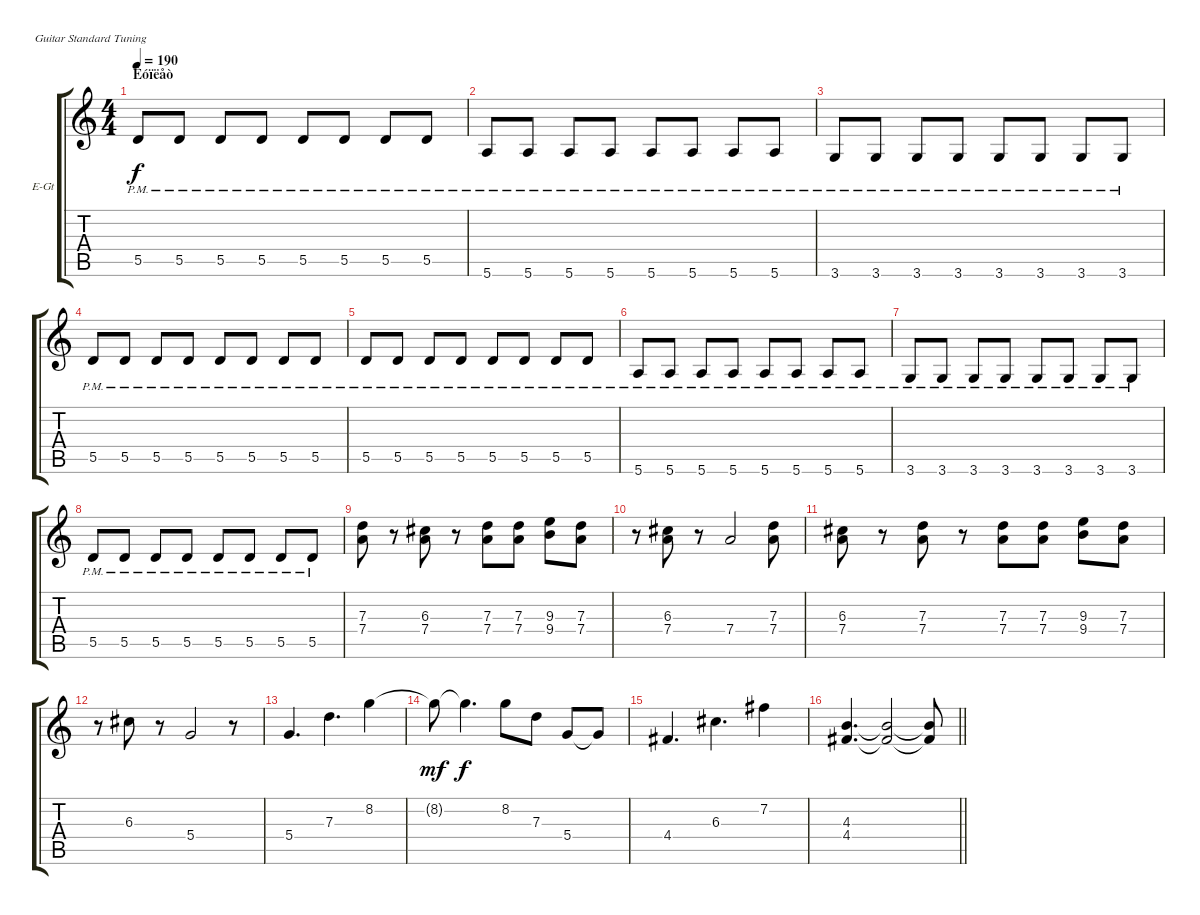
\bracketExtendMode groupsimilarinstruments
\firstSystemTrackNameOrientation horizontal
\otherSystemsTrackNameOrientation horizontal
\track ("Ãèòàðà" "E-Gt") {instrument overdrivenguitar}
\staff {score tabs}
\tuning (E4 B3 G3 D3 A2 E2)
\ts (4 4)
\section ("" "Êóïëåò")
\tempo 190
\clef g2
\ks c
5.5{pm}.8{dy f} 5.5{pm}.8 5.5{pm}.8 5.5{pm}.8 5.5{pm}.8 5.5{pm}.8 5.5{pm}.8 5.5{pm}.8 |
5.6{pm}.8 5.6{pm}.8 5.6{pm}.8 5.6{pm}.8 5.6{pm}.8 5.6{pm}.8 5.6{pm}.8 5.6{pm}.8 |
3.6{pm}.8 3.6{pm}.8 3.6{pm}.8 3.6{pm}.8 3.6{pm}.8 3.6{pm}.8 3.6{pm}.8 3.6{pm}.8 |
5.5{pm}.8 5.5{pm}.8 5.5{pm}.8 5.5{pm}.8 5.5{pm}.8 5.5{pm}.8 5.5{pm}.8 5.5{pm}.8 |
5.5{pm}.8 5.5{pm}.8 5.5{pm}.8 5.5{pm}.8 5.5{pm}.8 5.5{pm}.8 5.5{pm}.8 5.5{pm}.8 |
5.6{pm}.8 5.6{pm}.8 5.6{pm}.8 5.6{pm}.8 5.6{pm}.8 5.6{pm}.8 5.6{pm}.8 5.6{pm}.8 |
3.6{pm}.8 3.6{pm}.8 3.6{pm}.8 3.6{pm}.8 3.6{pm}.8 3.6{pm}.8 3.6{pm}.8 3.6{pm}.8 |
5.5{pm}.8 5.5{pm}.8 5.5{pm}.8 5.5{pm}.8 5.5{pm}.8 5.5{pm}.8 5.5{pm}.8 5.5{pm}.8 |
(7.3 7.4).8 r.8 (6.3 7.4).8 r.8 (7.3 7.4).8 (7.3 7.4).8 (9.3 9.4).8 (7.3 7.4).8 |
r.8 (6.3 7.4).8 r.8 7.4.2 (7.3 7.4).8 |
(6.3 7.4).8 r.8 (7.3 7.4).8 r.8 (7.3 7.4).8 (7.3 7.4).8 (9.3 9.4).8 (7.3 7.4).8 |
r.8 6.3.8 r.8 5.4.2 r.8 |
5.4.4{d} 7.3.4{d} 8.2.4 |
8.2{t}.8{dy mf} 8.2{t}.4{d dy f} 8.2.8 7.3.8 5.4.8 5.4{t}.8 |
4.4.4{d} 6.3.4{d} 7.2.4 |
\barLineRight lightlight
(4.3 4.4).4{d} (4.4{t} 4.3{t}).2 (4.3{t} 4.4{t}).8
